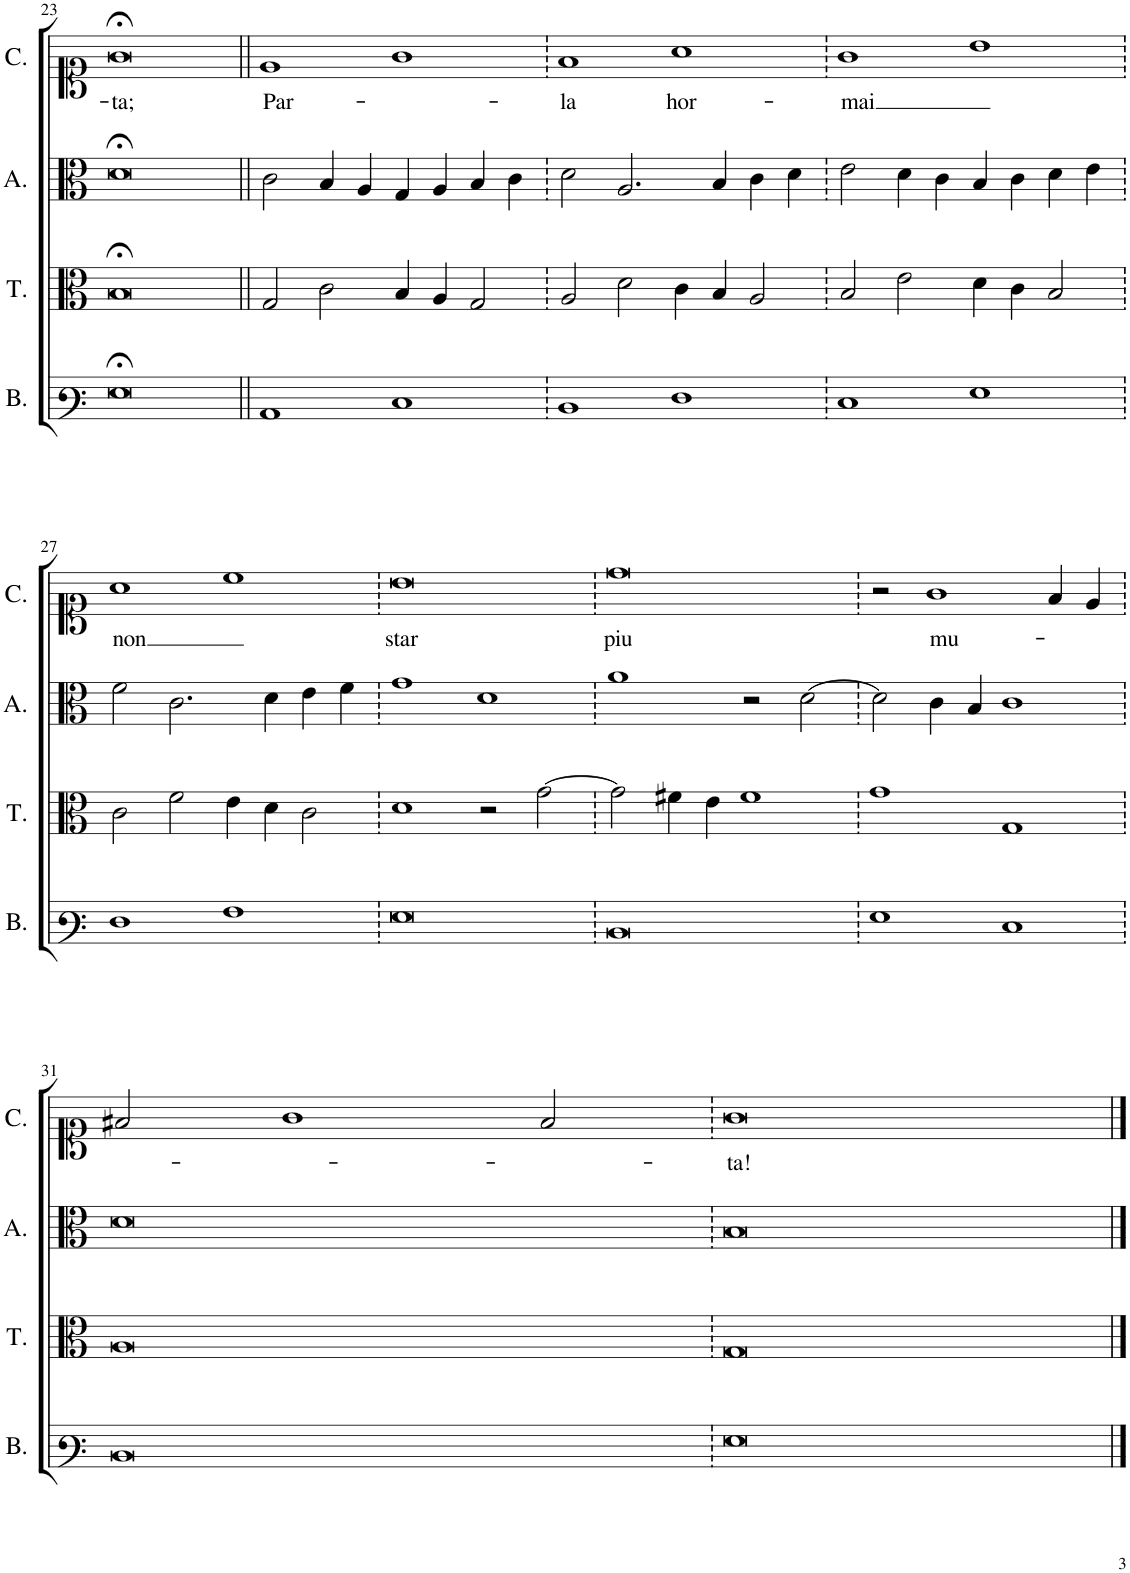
**kern	**kern	**kern	**kern	**text
*part4	*part3	*part2	*part1	*part1
*staff4	*staff3	*staff2	*staff1	*staff1
*I"Bassus	*I"Tenor	*I"Altus	*I"Cantus	*
*I'B.	*I'T.	*I'A.	*I'C.	*
!!LO:PB:g=z
*clefF3	*clefC3	*clefC3	*clefC1	*
*k[]	*k[]	*k[]	*k[]	*
*M8/4	*M8/4	*M8/4	*M8/4	*
=23	=23	=23	=23	=23
!	!	!	!	!LO:LY:b
0G;<	0B;<	0d;<	0g;<	-ta;
=24||	=24||	=24||	=24||	=24||
!	!	!	!	!LO:LY:b
1C	2G/	2c\	1e	Par-
.	2c\	4B/	.	.
.	.	4A/	.	.
1E	4B/	4G/	1g	.
.	4A/	4A/	.	.
.	2G/	4B/	.	.
.	.	4c\	.	.
=25	=25	=25	=25	=25
!	!	!	!	!LO:LY:b
1D	2A/	2d\	1f	-la
.	2d\	2.A/	.	.
!	!	!	!	!LO:LY:b
1F	4c\	.	1a	hor-
.	4B/	4B/	.	.
.	2A/	4c\	.	.
.	.	4d\	.	.
=26	=26	=26	=26	=26
!	!	!	!	!LO:LY:b
1E	2B/	2e\	1g	-mai
.	2e\	4d\	.	.
.	.	4c\	.	.
1G	4d\	4B/	1b	.
.	4c\	4c\	.	.
.	2B/	4d\	.	.
.	.	4e\	.	.
!!LO:LB:g=z
=27	=27	=27	=27	=27
!	!	!	!	!LO:LY:b
1F	2c\	2f\	1a	-non
.	2f\	2.c\	.	.
1A	4e\	.	1cc	.
.	4d\	4d\	.	.
.	2c\	4e\	.	.
.	.	4f\	.	.
=28	=28	=28	=28	=28
!	!	!	!	!LO:LY:b
0G	1d	1g	0b	star
.	2r	1d	.	.
.	[2g\	.	.	.
=29	=29	=29	=29	=29
!	!	!	!	!LO:LY:b
0D	2g\]	1a	0dd	piu
.	4f#X\	.	.	.
.	4e\	.	.	.
.	1f#	2r	.	.
.	.	[2d\	.	.
=30	=30	=30	=30	=30
1G	1g	2d\]	2r	.
!	!	!	!	!LO:LY:b
.	.	4c\	1g	mu-
.	.	4B/	.	.
1E	1G	1c	.	.
.	.	.	4f/	.
.	.	.	4e/	.
!!LO:LB:g=z
=31	=31	=31	=31	=31
0D	0A	0d	2f#X/	.
.	.	.	1g	.
.	.	.	2f#/	.
=32	=32	=32	=32	=32
!	!	!	!	!LO:LY:b
0G	0G	0B	0g	-ta!
==	==	==	==	==
*-	*-	*-	*-	*-
